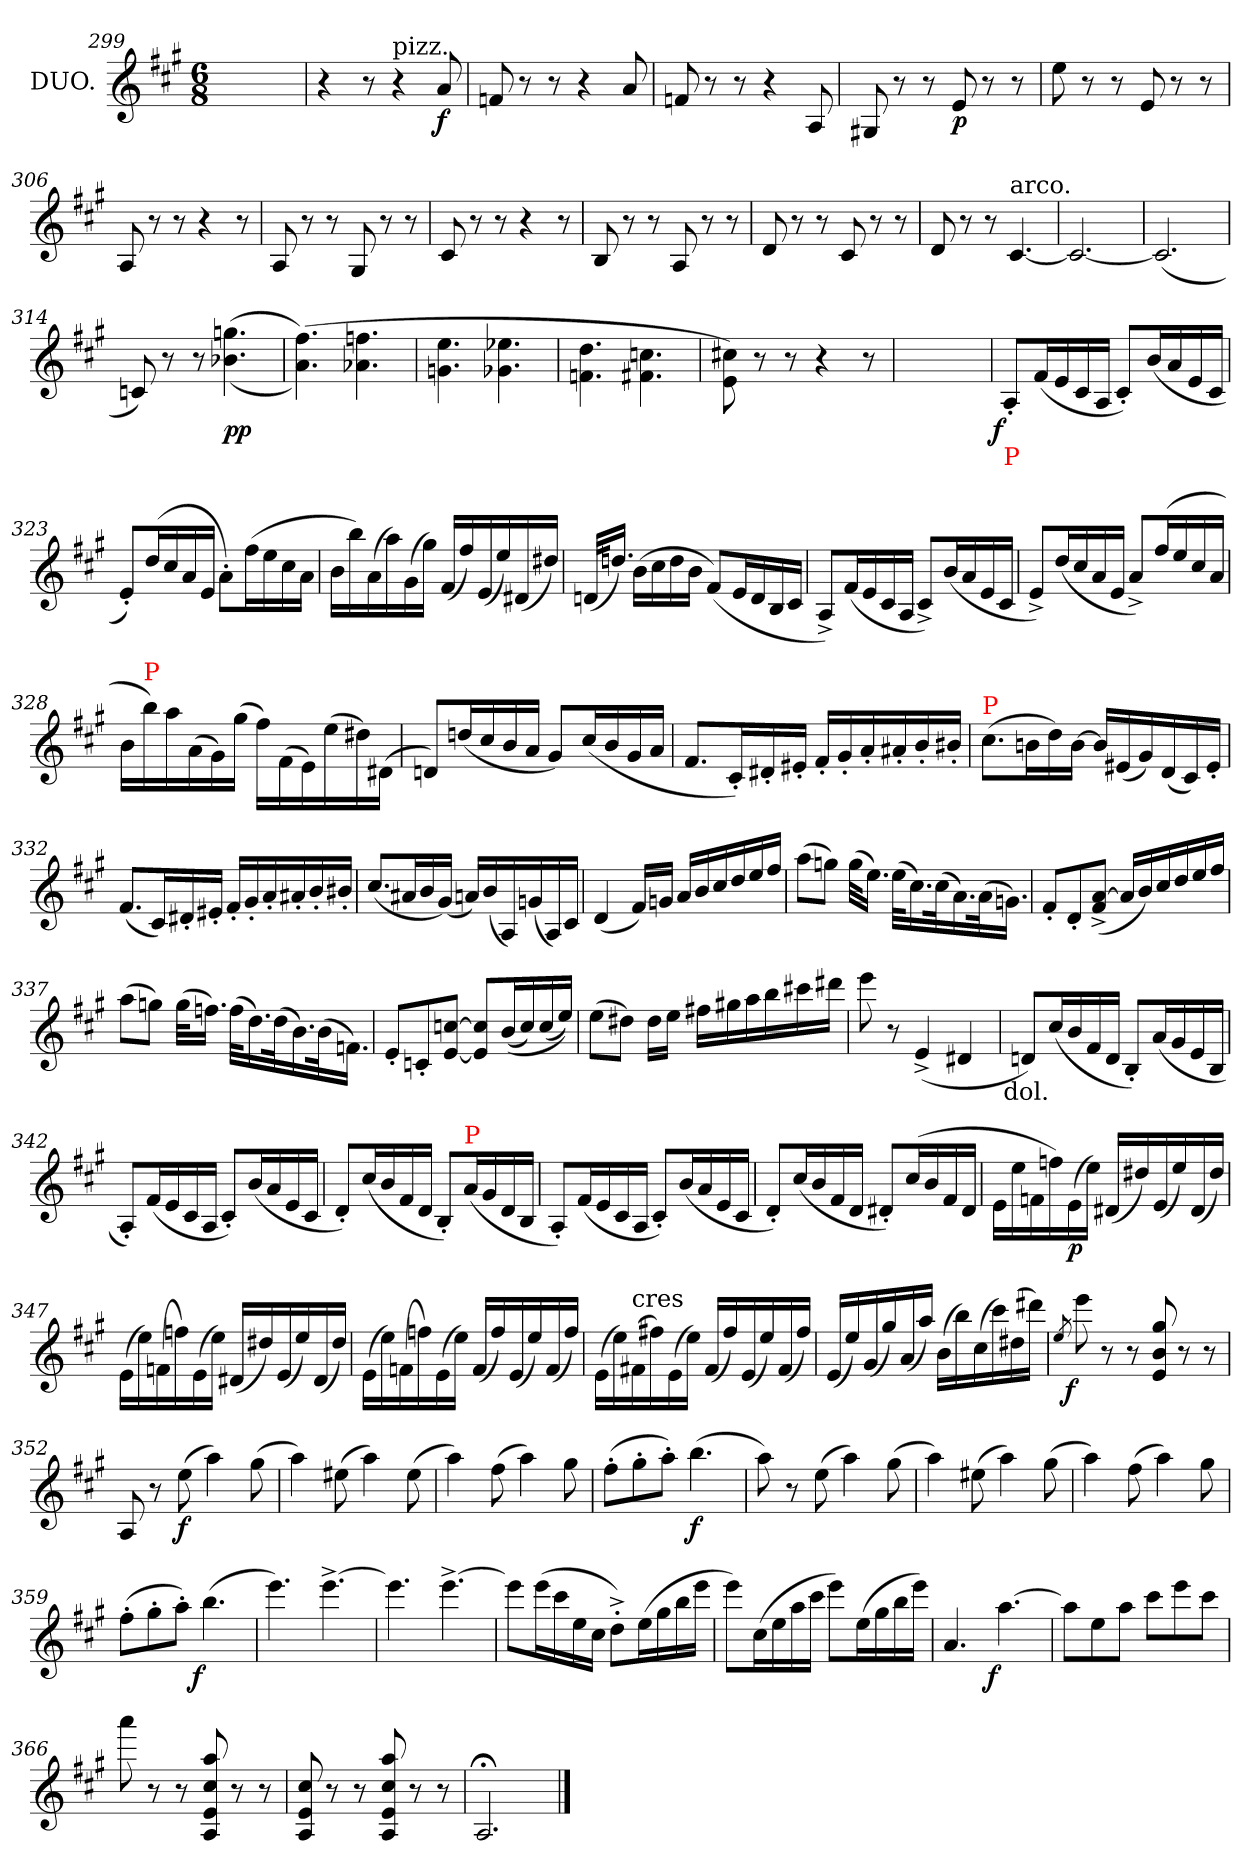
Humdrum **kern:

**kern	**dynam
*part1	*part1
*staff1	*staff1
*I"DUO.	*
*clefG2	*
*k[f#c#g#]	*
*M6/8	*
=299	=299
2.ryy	.
=301	=301
4r	.
8r	.
!LO:TX:a:t=pizz.	!
4r	.
8a	f
=302	=302
8fn	.
8r	.
8r	.
4r	.
8a/	.
=303	=303
8fn	.
8r	.
8r	.
4r	.
8A	.
=304	=304
8G#X	.
8r	.
8r	.
8e	p
8r	.
8r	.
=305	=305
8ee	.
8r	.
8r	.
8e	.
8r	.
8r	.
=306	=306
8A	.
8r	.
8r	.
4r	.
8r	.
=307	=307
8A	.
8r	.
8r	.
8G#	.
8r	.
8r	.
=308	=308
8c#	.
8r	.
8r	.
4r	.
8r	.
=309	=309
8B	.
8r	.
8r	.
8A	.
8r	.
8r	.
=310	=310
8d	.
8r	.
8r	.
8c#	.
8r	.
8r	.
=311	=311
8d	.
8r	.
8r	.
!LO:TX:a:t=arco.	!
[4.c#	.
=312	=312
2.c#_	.
=313	=313
(<2.c#]	.
=314	=314
8cn)	.
8r	.
8r	.
(<(>4.b-X\ 4.ggn\	pp
=315	=315
(>4.a\ 4.ff#\))	.
4.a-X\ 4.ffn\	.
=316	=316
4.gn\ 4.ee\	.
4.g-X\ 4.ee-X\	.
=317	=317
4.fn\ 4.dd\	.
4.f#X\ 4.ccn\	.
=318	=318
8e\ 8cc#X\)	.
8r	.
8r	.
4r	.
8r	.
=319	=319
2.ryy	.
=322	=322
!LO:TX:b:color=red:t=P	!
!	!LO:DY:rj
8A'<L	f
(<16f#L	.
16e	.
16c#	.
16AJJ	.
8c#'<L)	.
(<16bL	.
16a	.
16e	.
16c#JJ	.
=323	=323
8e'<L)	.
(<16ddL	.
16cc#	.
16a	.
16eJJ	.
8a'>L)	.
(>16ff#L	.
16ee	.
16cc#	.
16aJJ	.
=324	=324
16bLL	.
16bb)	.
(>16a	.
16aa)	.
(>16g#	.
16gg#JJ)	.
(<16f#/LL	.
16ff#/)	.
(<16e/	.
16ee/)	.
(<16d#X/	.
16dd#X/JJ)	.
=325	=325
(<32dnKLL	.
16.ddnJJ)	.
(>16bLL	.
16cc#	.
16dd	.
16bJJ	.
(<8f#L)	.
16eL	.
16d	.
16B	.
16c#JJ	.
=326	=326
8A^>L)	.
(<16f#L	.
16e	.
16c#	.
16AJJ	.
8c#^>L)	.
(<16bL	.
16a	.
16e	.
16c#JJ	.
=327	=327
8e^>L)	.
(<16ddL	.
16cc#	.
16a	.
16eJJ	.
8a^>/L)	.
(<16ff#/L	.
16ee/	.
16cc#/	.
16a/JJ	.
=328	=328
16bLL	.
!LO:TX:a:color=red:t=P	!
16bb)	.
16aa	.
(>16a	.
16g#)	.
(>16gg#JJ	.
16ff#\LL)	.
(>16f#\	.
16e\)	.
(>16ee\	.
16dd#X\)	.
(>16d#X\JJ	.
=329	=329
8dn/L)	.
(<16ddn/L	.
16cc#/	.
16b/	.
16a/JJ	.
8g#L)	.
(<16cc#L	.
16b	.
16g#	.
16aJJ	.
=330	=330
8.f#L	.
16c#'<L)	.
16d#X'<	.
16e#X'<JJ	.
16f#'<LL	.
16g#'<	.
16a'<	.
16a#X'<	.
16b'<	.
16b#X'<JJ	.
=331	=331
!LO:TX:a:color=red:t=P	!
(>8.cc#L	.
16bnL	.
16dd)	.
[16bJJ	.
16bLL]	.
(<16e#X	.
16g#)	.
(<16d	.
16c#)	.
16e#'<JJ	.
=332	=332
(<8.f#L	.
16c#L)	.
16d#X'<	.
16e#X'<JJ	.
16f#'<LL	.
16g#'<	.
16a'<	.
16a#X'<	.
16b'<	.
16b#X'<JJ	.
=333	=333
(<8.cc#L	.
16a#XL	.
16b	.
(<16g#JJ)	.
16anLL)	.
(<16b	.
16A)	.
(<16gn	.
16A)	.
16c#JJ	.
=334	=334
(<4d	.
16f#LL)	.
16gnJJ	.
16a/LL	.
16b/	.
16cc#/	.
16dd/	.
16ee/	.
16ff#/JJ	.
=335	=335
(>8aaL	.
8ggnJ)	.
(>32ggKLL	.
16.eeJJ)	.
(>32eeKLL	.
16.cc#)	.
(>32cc#k	.
16.a)	.
(>32ak	.
16.gnJJ)	.
=336	=336
8f#'<L	.
8d'<	.
(>8f#^< [8a^<J	.
16a/LL]	.
16b/)	.
16cc#/	.
16dd/	.
16ee/	.
16ff#/JJ	.
=337	=337
(>8aaL	.
8ggnJ)	.
(>32ggKLL	.
16.ffnJJ)	.
(>32ffKLL	.
16.dd)	.
(>32ddk	.
16.b)	.
(>32bk	.
16.fnJJ)	.
=338	=338
8e'<L	.
8cn'<	.
[8e [8ccnJ	.
8e]/ 8cc]/L	.
(<(<16b/L	.
16cc/)	.
(<16cc/	.
16ee/JJ))	.
=339	=339
(>8eeL	.
8dd#XJ)	.
16dd#LL	.
16eeJJ	.
16ff#XLL	.
16gg#X	.
16aa	.
16bb	.
16ccc#X	.
16ddd#XJJ	.
=340	=340
8eee	.
8r	.
(<4e^>	.
4d#X	.
=341	=341
8dnL)	.
!LO:TX:b:rj:t=dol.	!
(<16cc#L	.
16b	.
16f#	.
16dJJ	.
8B'<L)	.
(<16aL	.
16g#	.
16e	.
16BJJ	.
=342	=342
8A'<L)	.
(<16f#L	.
16e	.
16c#	.
16AJJ	.
8c#'<L)	.
(<16bL	.
16a	.
16e	.
16c#JJ	.
=343	=343
8d'<L)	.
(<16cc#L	.
16b	.
16f#	.
16dJJ	.
8B'<L)	.
!LO:TX:a:color=red:t=P	!
(16aL	.
16g#	.
16d	.
16BJJ	.
=344	=344
8A'<L)	.
(<16f#L	.
16e	.
16c#	.
16AJJ	.
8c#'<L)	.
(<16bL	.
16a	.
16e	.
16c#JJ	.
=345	=345
8d'<L)	.
(<16cc#L	.
16b	.
16f#	.
16dJJ	.
8d#X'<L)	.
(<16cc#L	.
16b	.
16f#	.
16d#JJ	.
=346	=346
16eLL	.
16ee	.
16fn	.
16ffn)	.
(<16e	p
16eeJJ)	.
(<16d#XLL	.
16dd#X)	.
(<16e	.
16ee)	.
(<16d#	.
16dd#JJ)	.
=347	=347
(<16eLL	.
16ee)	.
(<16fn	.
16ffn)	.
(<16e	.
16eeJJ)	.
(<16d#XLL	.
16dd#X)	.
(<16e	.
16ee)	.
(<16d#	.
16dd#JJ)	.
=348	=348
(<16eLL	.
16ee)	.
(<16fn	.
16ffn)	.
(<16e	.
16eeJJ)	.
(<16f/LL	.
16ff/)	.
(<16e/	.
16ee/)	.
(<16f/	.
16ff/JJ)	.
=349	=349
(<16eLL	.
16ee)	.
!LO:TX:t=cres	!
(<16f#X	.
16ff#X)	.
(<16e	.
16eeJJ)	.
(<16f#/LL	.
16ff#/)	.
(<16e/	.
16ee/)	.
(<16f#/	.
16ff#/JJ)	.
=350	=350
(<16e/LL	.
16ee/)	.
(<16g#/	.
16gg#/)	.
(<16a/	.
16aa/JJ)	.
(>16b\LL	.
16bb\)	.
(>16cc#\	.
16ccc#\)	.
(>16dd#X\	.
16ddd#X\JJ)	.
=351	=351
8qee/	.
!	!LO:DY:rj
8eee	f
8r	.
8r	.
8e/ 8b/ 8gg#/	.
8r	.
8r	.
=352	=352
8A	.
8r	.
(>8ee	f
4aa)	.
(>8gg#	.
=353	=353
4aa)	.
(>8ee#X	.
4aa)	.
(>8ee#	.
=354	=354
4aa)	.
(>8ff#	.
4aa)	.
8gg#	.
=355	=355
(>8ff#'>L	.
8gg#'>	.
8aa'>J)	.
(>4.bb	f
=356	=356
8aa)	.
8r	.
(>8ee	.
4aa)	.
(>8gg#	.
=357	=357
4aa)	.
(>8ee#X	.
4aa)	.
(>8gg#	.
=358	=358
4aa)	.
(>8ff#	.
4aa)	.
8gg#	.
=359	=359
(>8ff#'>L	.
8gg#'>	.
8aa'>J)	.
!	!LO:DY:rj
(>4.bb	f
=360	=360
4.eee)	.
[4.eee^<	.
=361	=361
4.eee]	.
[4.eee^<	.
=362	=362
8eeeL]	.
(>16eeeL	.
16ccc#	.
16ee	.
16cc#JJ	.
8dd'>^<L)	.
(>16eeL	.
16gg#	.
16bb	.
16eeeJJ	.
=363	=363
8eeeL)	.
(>16cc#L	.
16ee	.
16aa	.
16ccc#JJ	.
8eeeL)	.
(>16eeL	.
16gg#	.
16bb	.
16eeeJJ)	.
=364	=364
4.a	.
!	!LO:DY:rj
[4.aa	f
=365	=365
8aaL]	.
8ee	.
8aaJ	.
8ccc#L	.
8eee	.
8ccc#J	.
=366	=366
8aaa	.
8r	.
8r	.
8A/ 8e/ 8cc#/ 8aa/	.
8r	.
8r	.
=367	=367
8A/ 8e/ 8cc#/	.
8r	.
8r	.
8A/ 8e/ 8cc#/ 8aa/	.
8r	.
8r	.
=368	=368
2.A;<	.
==	==
*-	*-
